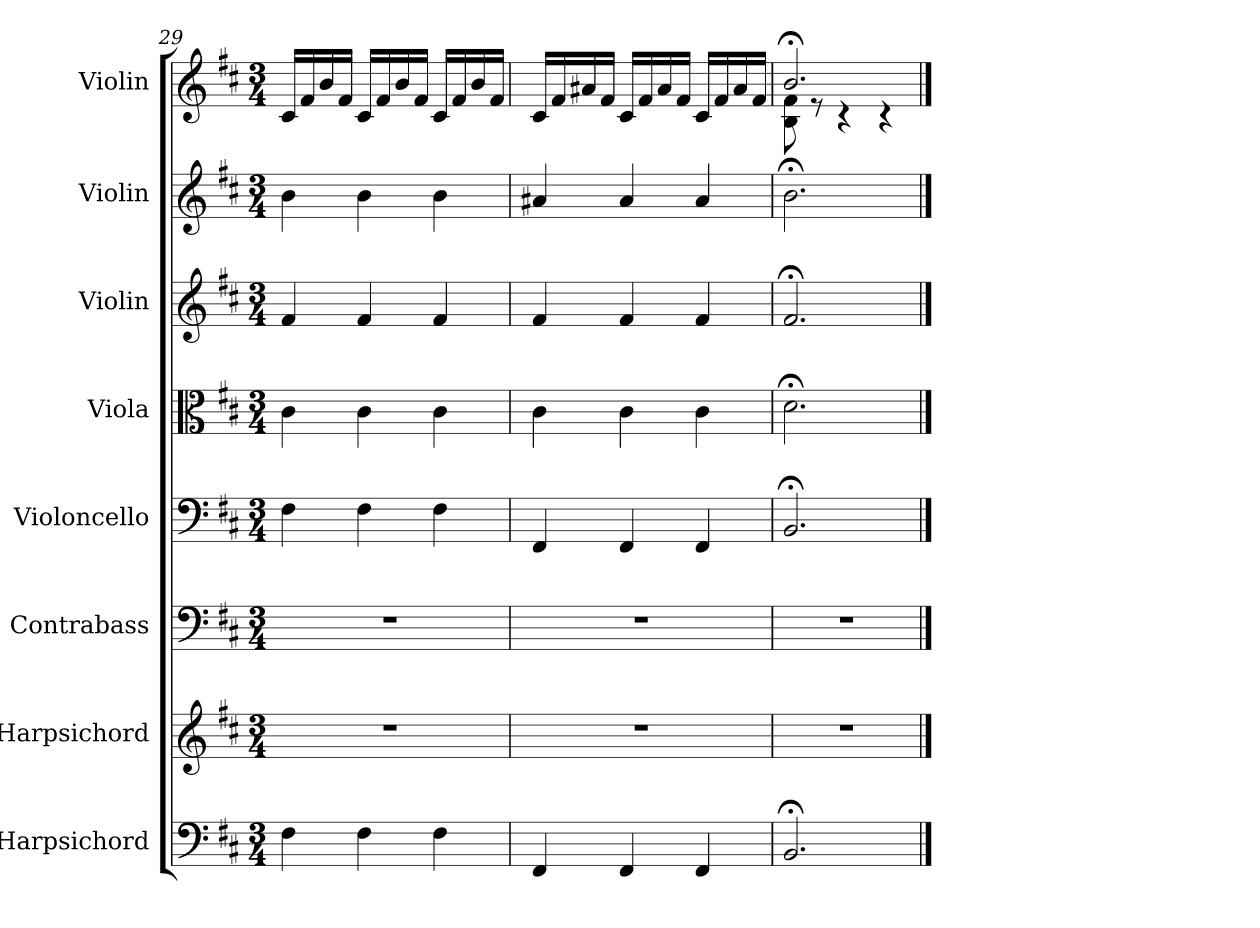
**kern	**kern	**kern	**kern	**kern	**kern	**kern	**kern
*part8	*part7	*part6	*part5	*part4	*part3	*part2	*part1
*staff8	*staff7	*staff6	*staff5	*staff4	*staff3	*staff2	*staff1
*I"Harpsichord	*I"Harpsichord	*I"Contrabass	*I"Violoncello	*I"Viola	*I"Violin	*I"Violin	*I"Violin
*I'Hpschd	*I'Hpschd	*I'Cb	*I'Vc	*I'Vla	*I'Vln	*I'Vln	*I'Vln
*clefF4	*clefG2	*clefF4	*clefF4	*clefC3	*clefG2	*clefG2	*clefG2
*k[f#c#]	*k[f#c#]	*k[f#c#]	*k[f#c#]	*k[f#c#]	*k[f#c#]	*k[f#c#]	*k[f#c#]
*M3/4	*M3/4	*M3/4	*M3/4	*M3/4	*M3/4	*M3/4	*M3/4
=29	=29	=29	=29	=29	=29	=29	=29
4F#\	2.r	2.r	4F#\	4c#\	4f#/	4b\	16c#/LL
.	.	.	.	.	.	.	16f#/
.	.	.	.	.	.	.	16b/
.	.	.	.	.	.	.	16f#/JJ
4F#\	.	.	4F#\	4c#\	4f#/	4b\	16c#/LL
.	.	.	.	.	.	.	16f#/
.	.	.	.	.	.	.	16b/
.	.	.	.	.	.	.	16f#/JJ
4F#\	.	.	4F#\	4c#\	4f#/	4b\	16c#/LL
.	.	.	.	.	.	.	16f#/
.	.	.	.	.	.	.	16b/
.	.	.	.	.	.	.	16f#/JJ
=30	=30	=30	=30	=30	=30	=30	=30
4FF#/	2.r	2.r	4FF#/	4c#\	4f#/	4a#X/	16c#/LL
.	.	.	.	.	.	.	16f#/
.	.	.	.	.	.	.	16a#X/
.	.	.	.	.	.	.	16f#/JJ
4FF#/	.	.	4FF#/	4c#\	4f#/	4a#/	16c#/LL
.	.	.	.	.	.	.	16f#/
.	.	.	.	.	.	.	16a#/
.	.	.	.	.	.	.	16f#/JJ
4FF#/	.	.	4FF#/	4c#\	4f#/	4a#/	16c#/LL
.	.	.	.	.	.	.	16f#/
.	.	.	.	.	.	.	16a#/
.	.	.	.	.	.	.	16f#/JJ
=31	=31	=31	=31	=31	=31	=31	=31
*	*	*	*	*	*	*	*^
2.BB;</	2.r	2.r	2.BB;</	2.d;<\	2.f#;</	2.b;<\	2.b;</	8B\ 8f#\
.	.	.	.	.	.	.	.	8r
.	.	.	.	.	.	.	.	4r
.	.	.	.	.	.	.	.	4r
*	*	*	*	*	*	*	*v	*v
==	==	==	==	==	==	==	==
*-	*-	*-	*-	*-	*-	*-	*-
